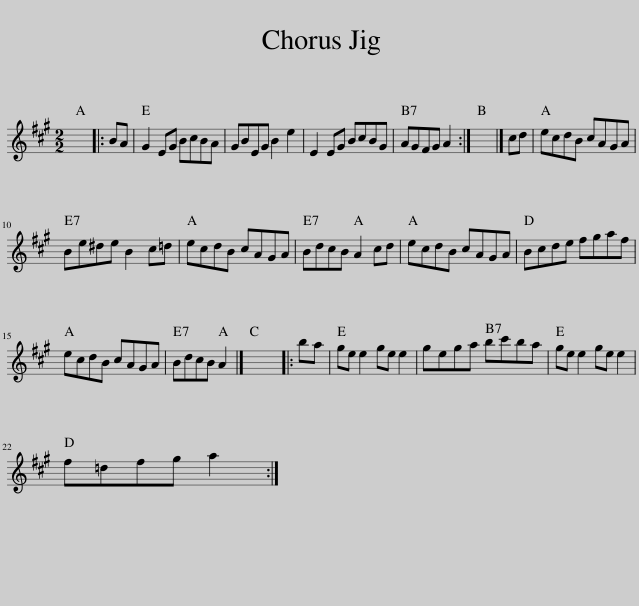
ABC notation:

X:1
L:1/8
M:2/2
I:linebreak $
K:A
V:1 treble
V:1
 x8 |: BA | G2 EG BcBA | GBEG B2 e2 | E2 EG BcBG | %5
 AGFG A2 :| x8 |] cd | ecdB cAGA |$ Be^de B2 c=d | %10
 ecdB cAGA | BdcB A2 cd | ecdB cAGA | Bcde fgaf |$ ecdB cAGA | %15
 BdcB A2 |] x8 |: ba | ge e2 ge e2 | gega bc'ba | %20
 ge e2 ge e2 |$ f=dfg a2 :| %22
